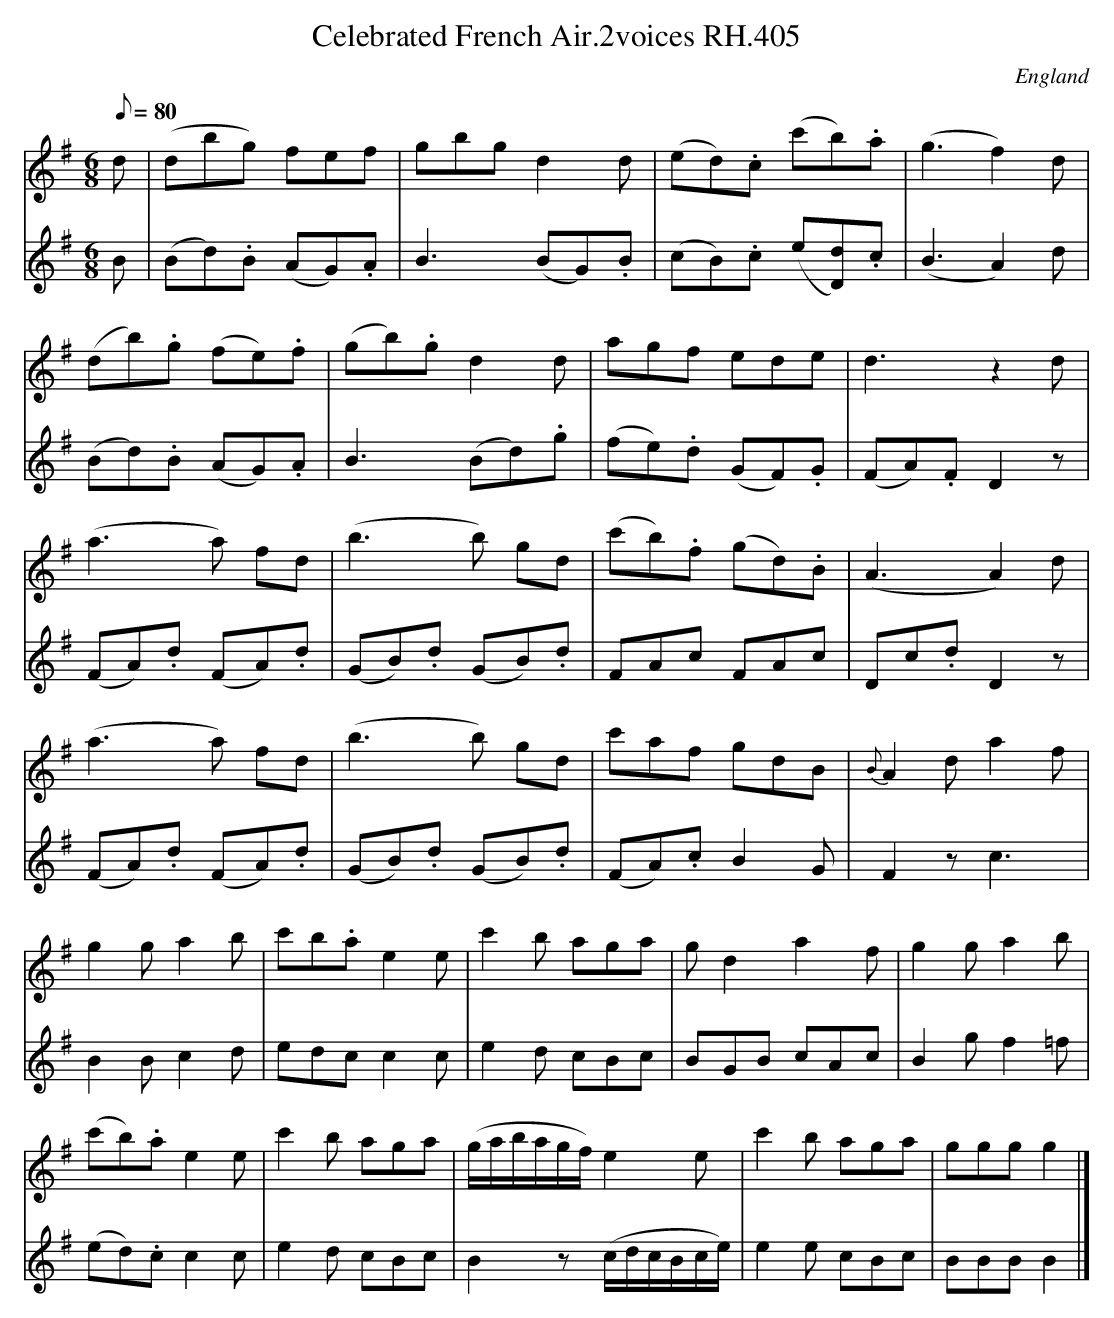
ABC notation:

X:1
T:Celebrated French Air.2voices RH.405
O:England
M:6/8
L:1/8
Q:80
K:G major
[V:1] d|(dbg) fef|gbg d2d|(ed).c (c'b).a|(g3 f2)d|
[V:2] B|(Bd).B (AG).A|B3 (BG).B|(cB).c (e[Dd]).c|(B3 A2)d|
[V:1] (db).g (fe).f|(gb).g d2d|agf ede|d3 z2d|
[V:2] (Bd).B (AG).A|B3 (Bd).g|(fe).d (GF).G|(FA).F D2z|
[V:1] (a3a) fd|(b3 b) gd|(c'b).f (gd).B|(A3 A2)d|
[V:2] (FA).d (FA).d|(GB).d (GB).d|FAc FAc|Dc.d D2z|
[V:1] (a3a) fd|(b3 b) gd|c'af gdB|{B}A2d a2f|
[V:2] (FA).d (FA).d|(GB).d (GB).d|(FA).cB2G|F2z c3|
[V:1] g2g a2b|c'b.a e2e|c'2b aga|gd2 a2f|g2g a2b|
[V:2] B2B c2d|edc c2c|e2d cBc|BGB cAc|B2g f2=f|
[V:1] (c'b).a e2e|c'2b aga|(g/a/b/a/g/f/) e2e|c'2b aga|ggg g2|]
[V:2] (ed).c c2c|e2d cBc|B2z(c/d/c/B/c/e/)|e2e cBc|BBBB2|]
